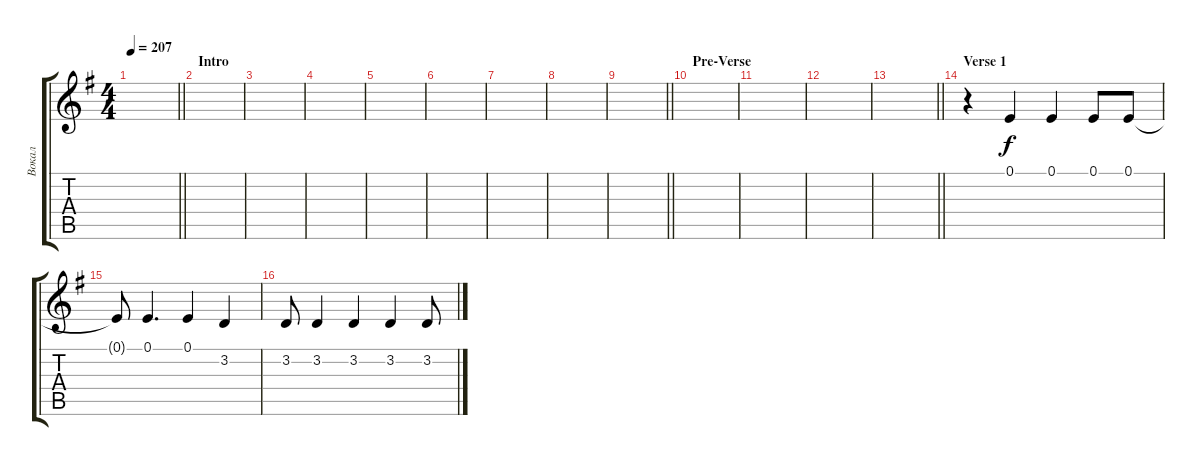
\track ("Вокал" "Вокал") {instrument trumpet}
\staff {score tabs}
\tuning (E4 B3 G3 D3 A2 E2) {hide}
\ts (4 4)
\tempo 207
\clef g2
\barLineRight lightlight
\ks eminor
|
\section ("" "Intro")
|
|
|
|
|
|
|
\barLineRight lightlight
|
\section ("" "Pre-Verse")
|
|
|
\barLineRight lightlight
|
\section ("" "Verse 1")
r.4 0.1.4 0.1.4 0.1.8 0.1.8 |
0.1{t}.8 0.1.4{d} 0.1.4 3.2.4 |
3.2.8 3.2.4 3.2.4 3.2.4 3.2{sl}.8
